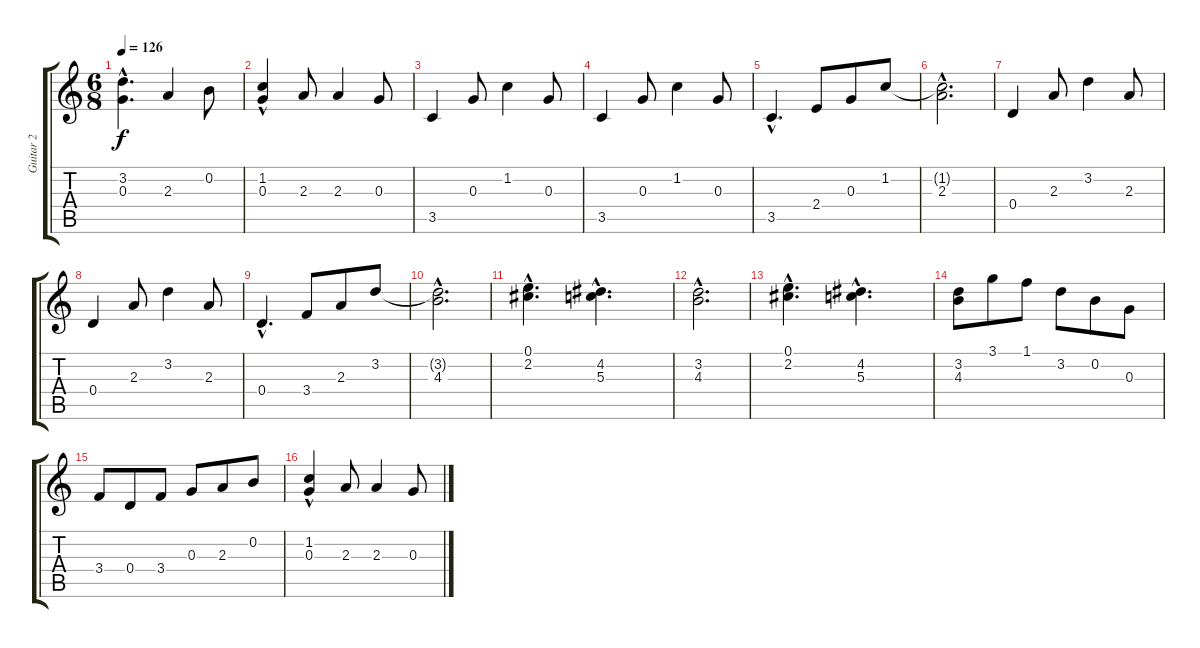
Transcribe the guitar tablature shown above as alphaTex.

\track ("Guitar 2" "Guitar 2") {instrument acousticguitarnylon}
\staff {score tabs}
\tuning (E4 B3 G3 D3 A2 E2) {hide}
\ts (6 8)
\tempo 126
\clef g2
\ks c
(3.2{hac t} 0.3{hac}).4{d dy f} 2.3.4 0.2.8 |
(1.2{hac} 0.3).4 2.3.8 2.3.4 0.3.8 |
3.5.4 0.3.8 1.2.4 0.3.8 |
3.5.4 0.3.8 1.2.4 0.3.8 |
3.5{hac}.4{d} 2.4.8 0.3.8 1.2.8 |
(1.2{hac t} 2.3{hac}).2{d} |
0.4.4 2.3.8 3.2.4 2.3.8 |
0.4.4 2.3.8 3.2.4 2.3.8 |
0.4{hac}.4{d} 3.4.8 2.3.8 3.2.8 |
(3.2{hac t} 4.3{hac}).2{d} |
(0.1{hac} 2.2{hac}).4{d} (4.2{hac} 5.3{hac}).4{d} |
(3.2{hac} 4.3{hac}).2{d} |
(0.1{hac} 2.2{hac}).4{d} (4.2{hac} 5.3{hac}).4{d} |
(3.2 4.3).8 3.1.8 1.1.8 3.2.8 0.2.8 0.3.8 |
3.4.8 0.4.8 3.4.8 0.3.8 2.3.8 0.2.8 |
(1.2{hac} 0.3).4 2.3.8 2.3.4 0.3.8
